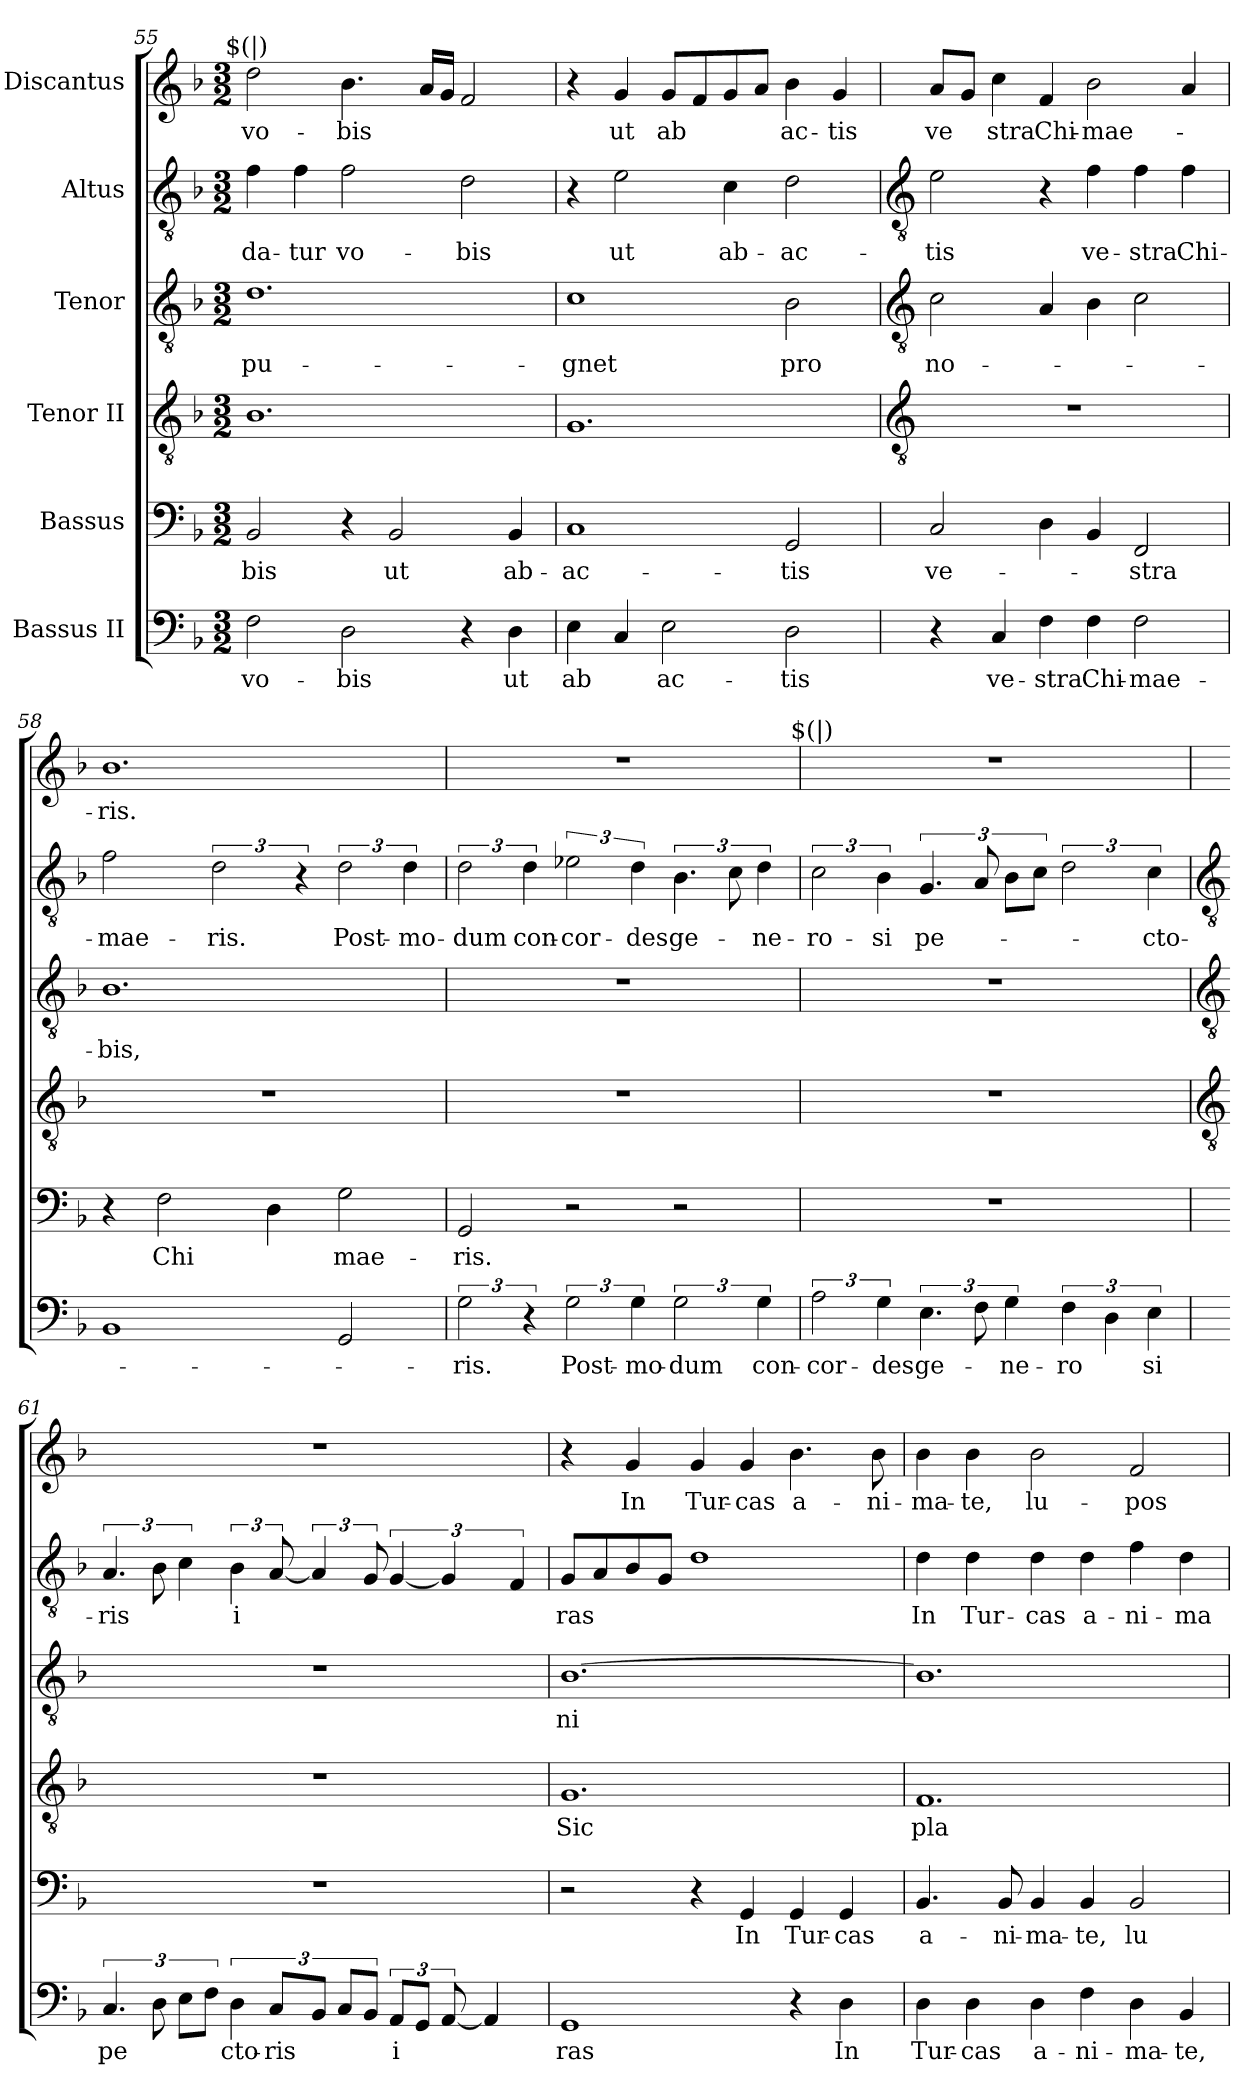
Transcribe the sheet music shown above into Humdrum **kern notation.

**kern	**text	**kern	**text	**kern	**text	**kern	**text	**kern	**text	**kern	**text
*part6	*part6	*part5	*part5	*part4	*part4	*part3	*part3	*part2	*part2	*part1	*part1
*staff6	*staff6	*staff5	*staff5	*staff4	*staff4	*staff3	*staff3	*staff2	*staff2	*staff1	*staff1
*I"Bassus II	*	*I"Bassus	*	*I"Tenor II	*	*I"Tenor	*	*I"Altus	*	*I"Discantus	*
*clefF4	*	*clefF4	*	*clefGv2	*	*clefGv2	*	*clefGv2	*	*clefG2	*
*k[b-]	*	*k[b-]	*	*k[b-]	*	*k[b-]	*	*k[b-]	*	*k[b-]	*
*F:	*	*F:	*	*F:	*	*F:	*	*F:	*	*F:	*
*M3/2	*	*M3/2	*	*M3/2	*	*M3/2	*	*M3/2	*	*M3/2	*
=55	=55	=55	=55	=55	=55	=55	=55	=55	=55	=55	=55
!	!	!	!	!	!	!	!	!	!	!LO:TX:a:cj:t=$(|)	!
!	!LO:LY:b	!	!LO:LY:b	!	!	!	!LO:LY:b	!	!LO:LY:b	!	!LO:LY:b
2F	vo-	2BB-	-bis	1.B-	.	1.d	pu-	4f	-da-	2dd	vo-
!	!	!	!	!	!	!	!	!	!LO:LY:b	!	!
.	.	.	.	.	.	.	.	4f	-tur	.	.
!	!LO:LY:b	!	!	!	!	!	!	!	!LO:LY:b	!	!LO:LY:b
2D	-bis	4r	.	.	.	.	.	2f	vo-	4.b-	-bis
!	!	!	!LO:LY:b	!	!	!	!	!	!	!	!
.	.	2BB-	ut	.	.	.	.	.	.	.	.
.	.	.	.	.	.	.	.	.	.	16aLL	.
.	.	.	.	.	.	.	.	.	.	16gJJ	.
!	!	!	!	!	!	!	!	!	!LO:LY:b	!	!
4r	.	.	.	.	.	.	.	2d	-bis	2f	.
!	!LO:LY:b	!	!LO:LY:b	!	!	!	!	!	!	!	!
4D	ut	4BB-	ab-	.	.	.	.	.	.	.	.
=56	=56	=56	=56	=56	=56	=56	=56	=56	=56	=56	=56
!	!LO:LY:b	!	!LO:LY:b	!	!	!	!LO:LY:b	!	!	!	!
4E	ab	1C	-ac-	1.G	.	1c	-gnet	4r	.	4r	.
!	!LO:LY:b	!	!	!	!	!	!	!	!LO:LY:b	!	!LO:LY:b
4C	-	.	.	.	.	.	.	2e	ut	4g	ut
!	!LO:LY:b	!	!	!	!	!	!	!	!	!	!LO:LY:b
2E	ac-	.	.	.	.	.	.	.	.	8gL	ab
.	.	.	.	.	.	.	.	.	.	8f	.
!	!	!	!	!	!	!	!	!	!LO:LY:b	!	!LO:LY:b
.	.	.	.	.	.	.	.	4c	ab-	8g	-
.	.	.	.	.	.	.	.	.	.	8aJ	.
!	!LO:LY:b	!	!LO:LY:b	!	!	!	!LO:LY:b	!	!LO:LY:b	!	!LO:LY:b
2D	-tis	2GG	-tis	.	.	2B-	pro	2d	-ac-	4b-	ac-
!	!	!	!	!	!	!	!	!	!	!	!LO:LY:b
.	.	.	.	.	.	.	.	.	.	4g	-tis
!!LO:LB:g=z
=57	=57	=57	=57	=57	=57	=57	=57	=57	=57	=57	=57
*	*	*	*	*clefGv2	*	*clefGv2	*	*clefGv2	*	*	*
!	!	!	!LO:LY:b	!	!	!	!LO:LY:b	!	!LO:LY:b	!	!LO:LY:b
4r	.	2C	ve-	1.r	.	2c	no-	2e	-tis	8aL	ve
!	!	!	!	!	!	!	!	!	!	!	!LO:LY:b
.	.	.	.	.	.	.	.	.	.	8gJ	-
!	!LO:LY:b	!	!	!	!	!	!	!	!	!	!LO:LY:b
4C	ve-	.	.	.	.	.	.	.	.	4cc	stra
!	!LO:LY:b	!	!	!	!	!	!	!	!	!	!LO:LY:b
4F	-stra	4D	.	.	.	4A	.	4r	.	4f	Chi-
!	!LO:LY:b	!	!	!	!	!	!	!	!LO:LY:b	!	!LO:LY:b
4F	Chi-	4BB-	.	.	.	4B-	.	4f	ve-	2b-	-mae-
!	!LO:LY:b	!	!LO:LY:b	!	!	!	!	!	!LO:LY:b	!	!
2F	-mae-	2FF	-stra	.	.	2c	.	4f	-stra	.	.
!	!	!	!	!	!	!	!	!	!LO:LY:b	!	!
.	.	.	.	.	.	.	.	4f	Chi-	4a	.
=58	=58	=58	=58	=58	=58	=58	=58	=58	=58	=58	=58
!	!	!	!	!	!	!	!LO:LY:b	!	!LO:LY:b	!	!LO:LY:b
1BB-	.	4r	.	1.r	.	1.B-	-bis,	2f	-mae-	1.b-	-ris.
!	!	!	!LO:LY:b	!	!	!	!	!	!	!	!
.	.	2F	Chi	.	.	.	.	.	.	.	.
!	!	!	!	!	!	!	!	!	!LO:LY:b	!	!
.	.	.	.	.	.	.	.	3d	-ris.	.	.
!	!	!	!LO:LY:b	!	!	!	!	!	!	!	!
.	.	4D	-	.	.	.	.	.	.	.	.
.	.	.	.	.	.	.	.	6r	.	.	.
!	!	!	!LO:LY:b	!	!	!	!	!	!LO:LY:b	!	!
2GG	.	2G	mae-	.	.	.	.	3d	Post-	.	.
!	!	!	!	!	!	!	!	!	!LO:LY:b	!	!
.	.	.	.	.	.	.	.	6d	-mo-	.	.
=59	=59	=59	=59	=59	=59	=59	=59	=59	=59	=59	=59
!	!LO:LY:b	!	!LO:LY:b	!	!	!	!	!	!LO:LY:b	!	!
3G	-ris.	2GG	-ris.	1.r	.	1.r	.	3d	-dum	1.r	.
!	!	!	!	!	!	!	!	!	!LO:LY:b	!	!
6r	.	.	.	.	.	.	.	6d	con-	.	.
!	!LO:LY:b	!	!	!	!	!	!	!	!LO:LY:b	!	!
3G	Post-	2r	.	.	.	.	.	3e-X	-cor-	.	.
!	!LO:LY:b	!	!	!	!	!	!	!	!LO:LY:b	!	!
6G	-mo-	.	.	.	.	.	.	6d	-des	.	.
!	!LO:LY:b	!	!	!	!	!	!	!	!LO:LY:b	!	!
3G	-dum	2r	.	.	.	.	.	6.B-	ge-	.	.
.	.	.	.	.	.	.	.	12c	.	.	.
!	!LO:LY:b	!	!	!	!	!	!	!	!LO:LY:b	!	!
6G	con-	.	.	.	.	.	.	6d	-ne-	.	.
=60	=60	=60	=60	=60	=60	=60	=60	=60	=60	=60	=60
!	!	!	!	!	!	!	!	!	!	!LO:TX:a:cj:t=$(|)	!
!	!LO:LY:b	!	!	!	!	!	!	!	!LO:LY:b	!	!
3A	-cor-	1.r	.	1.r	.	1.r	.	3c	-ro-	1.r	.
!	!LO:LY:b	!	!	!	!	!	!	!	!LO:LY:b	!	!
6G	-des	.	.	.	.	.	.	6B-	-si	.	.
!	!LO:LY:b	!	!	!	!	!	!	!	!LO:LY:b	!	!
6.E	ge-	.	.	.	.	.	.	6.G	pe-	.	.
12F	.	.	.	.	.	.	.	12A	.	.	.
!	!LO:LY:b	!	!	!	!	!	!	!	!	!	!
6G	-ne-	.	.	.	.	.	.	12B-L	.	.	.
.	.	.	.	.	.	.	.	12cJ	.	.	.
!	!LO:LY:b	!	!	!	!	!	!	!	!	!	!
6F	-ro	.	.	.	.	.	.	3d	.	.	.
!	!LO:LY:b	!	!	!	!	!	!	!	!	!	!
6D	-	.	.	.	.	.	.	.	.	.	.
!	!LO:LY:b	!	!	!	!	!	!	!	!LO:LY:b	!	!
6E	si	.	.	.	.	.	.	6c	-cto-	.	.
!!LO:LB:g=z
=61	=61	=61	=61	=61	=61	=61	=61	=61	=61	=61	=61
*	*	*	*	*clefGv2	*	*clefGv2	*	*clefGv2	*	*	*
!	!LO:LY:b	!	!	!	!	!	!	!	!LO:LY:b	!	!
6.C	pe	1.r	.	1.r	.	1.r	.	6.A	-ris	1.r	.
12D	.	.	.	.	.	.	.	12B-	.	.	.
!	!LO:LY:b	!	!	!	!	!	!	!	!	!	!
12EL	-	.	.	.	.	.	.	6c	.	.	.
12FJ	.	.	.	.	.	.	.	.	.	.	.
!	!LO:LY:b	!	!	!	!	!	!	!	!LO:LY:b	!	!
6D	cto-	.	.	.	.	.	.	6B-	i	.	.
!	!LO:LY:b	!	!	!	!	!	!	!	!	!	!
12CL	-ris	.	.	.	.	.	.	[12A	.	.	.
12BB-J	.	.	.	.	.	.	.	6A]	.	.	.
12CL	.	.	.	.	.	.	.	.	.	.	.
12BB-J	.	.	.	.	.	.	.	12G	.	.	.
!	!LO:LY:b	!	!	!	!	!	!	!	!	!	!
12AAL	i	.	.	.	.	.	.	[6G	.	.	.
12GGJ	.	.	.	.	.	.	.	.	.	.	.
!	!LO:LY:b	!	!	!	!	!	!	!	!	!	!
[12AA	-	.	.	.	.	.	.	6G]	.	.	.
4AA]	.	.	.	.	.	.	.	.	.	.	.
.	.	.	.	.	.	.	.	6F	.	.	.
=62	=62	=62	=62	=62	=62	=62	=62	=62	=62	=62	=62
!	!LO:LY:b	!	!	!	!LO:LY:b	!	!LO:LY:b	!	!LO:LY:b	!	!
1GG	ras	2r	.	1.G	Sic	[1.B-	ni-	8GL	ras	4r	.
.	.	.	.	.	.	.	.	8A	.	.	.
!	!	!	!	!	!	!	!	!	!	!	!LO:LY:b
.	.	.	.	.	.	.	.	8B-	.	4g	In
.	.	.	.	.	.	.	.	8GJ	.	.	.
!	!	!	!	!	!	!	!	!	!	!	!LO:LY:b
.	.	4r	.	.	.	.	.	1d	.	4g	Tur-
!	!	!	!LO:LY:b	!	!	!	!	!	!	!	!LO:LY:b
.	.	4GG	In	.	.	.	.	.	.	4g	-cas
!	!	!	!LO:LY:b	!	!	!	!	!	!	!	!LO:LY:b
4r	.	4GG	Tur-	.	.	.	.	.	.	4.b-	a-
!	!LO:LY:b	!	!LO:LY:b	!	!	!	!	!	!	!	!
4D	In	4GG	-cas	.	.	.	.	.	.	.	.
!	!	!	!	!	!	!	!	!	!	!	!LO:LY:b
.	.	.	.	.	.	.	.	.	.	8b-	-ni-
=63	=63	=63	=63	=63	=63	=63	=63	=63	=63	=63	=63
!	!LO:LY:b	!	!LO:LY:b	!	!LO:LY:b	!	!LO:LY:b	!	!LO:LY:b	!	!LO:LY:b
4D	Tur-	4.BB-	a-	1.F	pla-	1.B-]	---	4d	In	4b-	-ma-
!	!LO:LY:b	!	!	!	!	!	!	!	!LO:LY:b	!	!LO:LY:b
4D	-cas	.	.	.	.	.	.	4d	Tur-	4b-	-te,
!	!	!	!LO:LY:b	!	!	!	!	!	!	!	!
.	.	8BB-	-ni-	.	.	.	.	.	.	.	.
!	!LO:LY:b	!	!LO:LY:b	!	!	!	!	!	!LO:LY:b	!	!LO:LY:b
4D	a-	4BB-	-ma-	.	.	.	.	4d	-cas	2b-	lu-
!	!LO:LY:b	!	!LO:LY:b	!	!	!	!	!	!LO:LY:b	!	!
4F	-ni-	4BB-	-te,	.	.	.	.	4d	a-	.	.
!	!LO:LY:b	!	!LO:LY:b	!	!	!	!	!	!LO:LY:b	!	!LO:LY:b
4D	-ma-	2BB-	lu-	.	.	.	.	4f	-ni-	2f	-pos
!	!LO:LY:b	!	!	!	!	!	!	!	!LO:LY:b	!	!
4BB-	-te,	.	.	.	.	.	.	4d	-ma-	.	.
=	=	=	=	=	=	=	=	=	=	=	=
*-	*-	*-	*-	*-	*-	*-	*-	*-	*-	*-	*-
